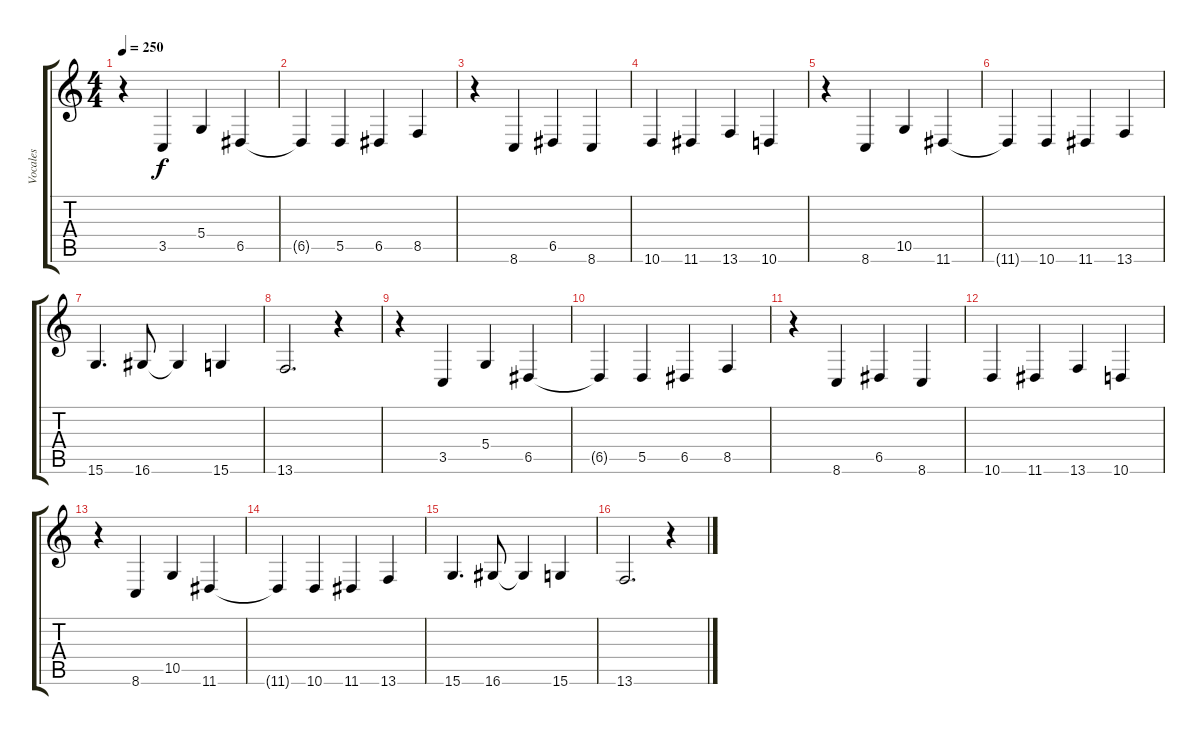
\track ("Vocales" "Vocales") {instrument synthbrass2}
\staff {score tabs}
\tuning (E4 B3 G3 D3 A2 E2) {hide}
\ts (4 4)
\tempo 250
\clef g2
\ks c
r.4{dy f} 3.5.4 5.4.4 6.5.4 |
6.5{t}.4 5.5.4 6.5.4 8.5.4 |
r.4 8.6.4 6.5.4 8.6.4 |
10.6.4 11.6.4 13.6.4 10.6.4 |
r.4 8.6.4 10.5.4 11.6.4 |
11.6{t}.4 10.6.4 11.6.4 13.6.4 |
15.6.4{d} 16.6.8 16.6{t}.4 15.6.4 |
13.6.2{d} r.4 |
r.4 3.5.4 5.4.4 6.5.4 |
6.5{t}.4 5.5.4 6.5.4 8.5.4 |
r.4 8.6.4 6.5.4 8.6.4 |
10.6.4 11.6.4 13.6.4 10.6.4 |
r.4 8.6.4 10.5.4 11.6.4 |
11.6{t}.4 10.6.4 11.6.4 13.6.4 |
15.6.4{d} 16.6.8 16.6{t}.4 15.6.4 |
13.6.2{d} r.4
